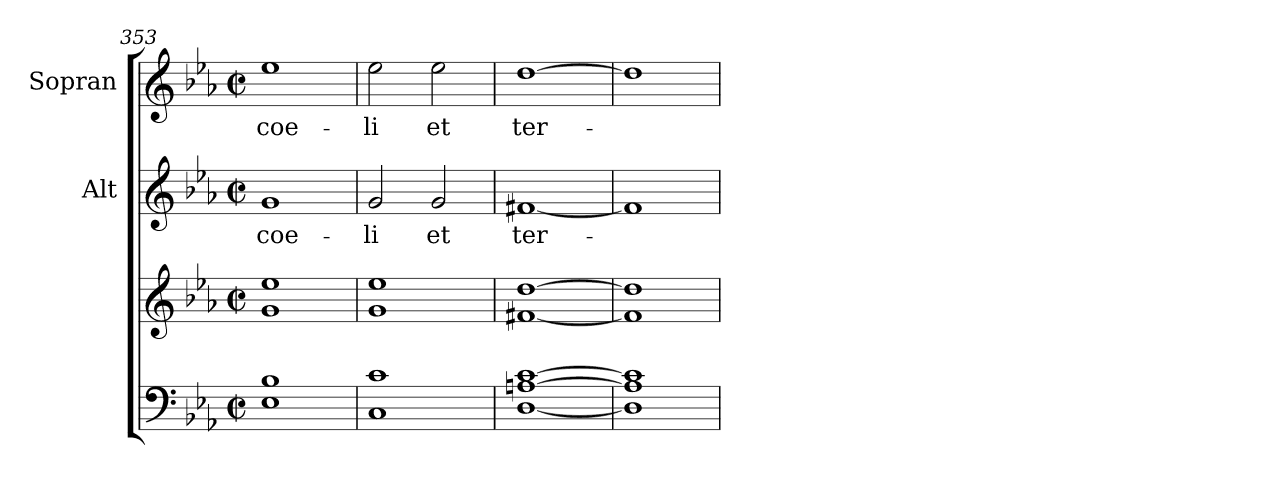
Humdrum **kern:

**kern	**kern	**kern	**text	**kern	**text
*part3	*part3	*part2	*part2	*part1	*part1
*staff4	*staff3	*staff2	*staff2	*staff1	*staff1
*	*	*I"Alt	*	*I"Sopran	*
*	*	*I'A.	*	*I'S.	*
*clefF4	*clefG2	*clefG2	*	*clefG2	*
*k[b-e-a-]	*k[b-e-a-]	*k[b-e-a-]	*	*k[b-e-a-]	*
*E-:	*E-:	*E-:	*	*E-:	*
*M2/2	*M2/2	*M2/2	*	*M2/2	*
*met(c|)	*met(c|)	*met(c|)	*	*met(c|)	*
=353	=353	=353	=353	=353	=353
*^	*^	*	*	*	*
!	!	!	!	!	!LO:LY:b	!	!LO:LY:b
1B-	1E-	1ee-	1g	1g	coe-	1ee-	coe-
=354	=354	=354	=354	=354	=354	=354	=354
!	!	!	!	!	!LO:LY:b	!	!LO:LY:b
1c	1C	1ee-	1g	2g/	-li	2ee-\	-li
!	!	!	!	!	!LO:LY:b	!	!LO:LY:b
.	.	.	.	2g/	et	2ee-\	et
=355	=355	=355	=355	=355	=355	=355	=355
!	!	!	!	!	!LO:LY:b	!	!LO:LY:b
[>1An [>1c	[<1D	[>1dd	[<1f#X	[1f#X	ter-	[1dd	ter-
=356	=356	=356	=356	=356	=356	=356	=356
1A] 1c]	1D]	1dd]	1f#]	1f#]	.	1dd]	.
*v	*v	*	*	*	*	*	*
*	*v	*v	*	*	*	*
=	=	=	=	=	=
*-	*-	*-	*-	*-	*-
